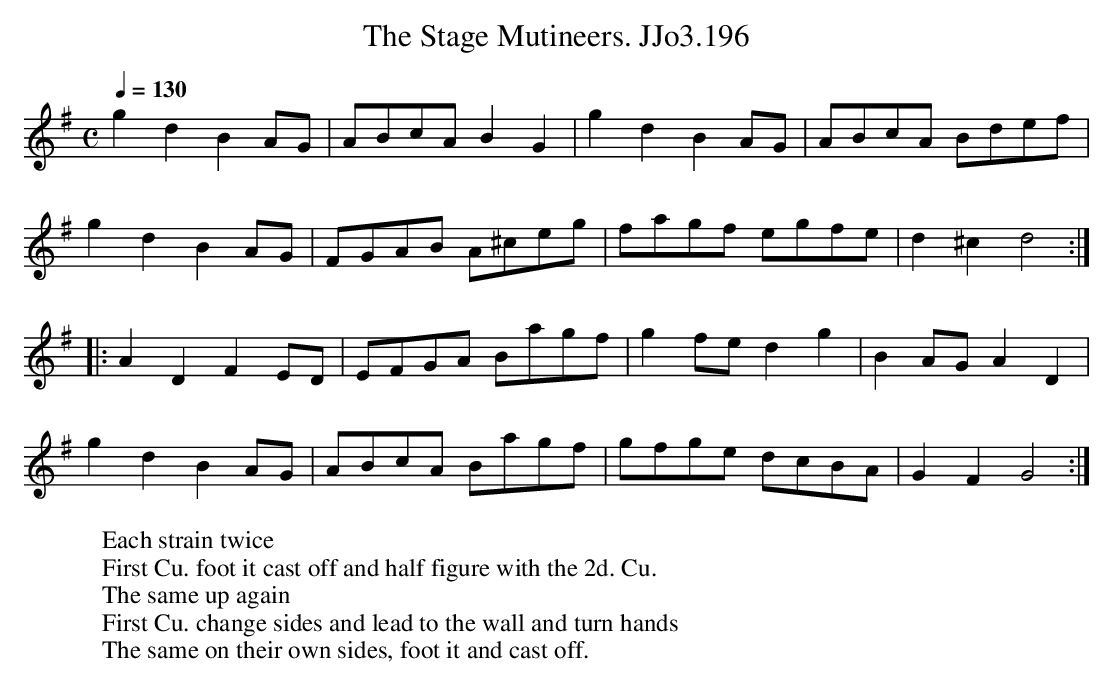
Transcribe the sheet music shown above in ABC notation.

X:1
T:Stage Mutineers. JJo3.196, The
M:C
L:1/8
Q:1/4=130
K:G
g2d2B2AG | ABcA B2G2 | g2d2B2AG | ABcA Bdef |
g2d2B2AG | FGAB A^ceg | fagf egfe | d2^c2d4 :|
|:A2D2F2ED | EFGA Bagf | g2fed2g2 | B2AGA2D2 |
g2d2B2AG | ABcA Bagf | gfge dcBA | G2F2G4 :|
W:Each strain twice
W:First Cu. foot it cast off and half figure with the 2d. Cu.
W:The same up again
W:First Cu. change sides and lead to the wall and turn hands
W:The same on their own sides, foot it and cast off.
